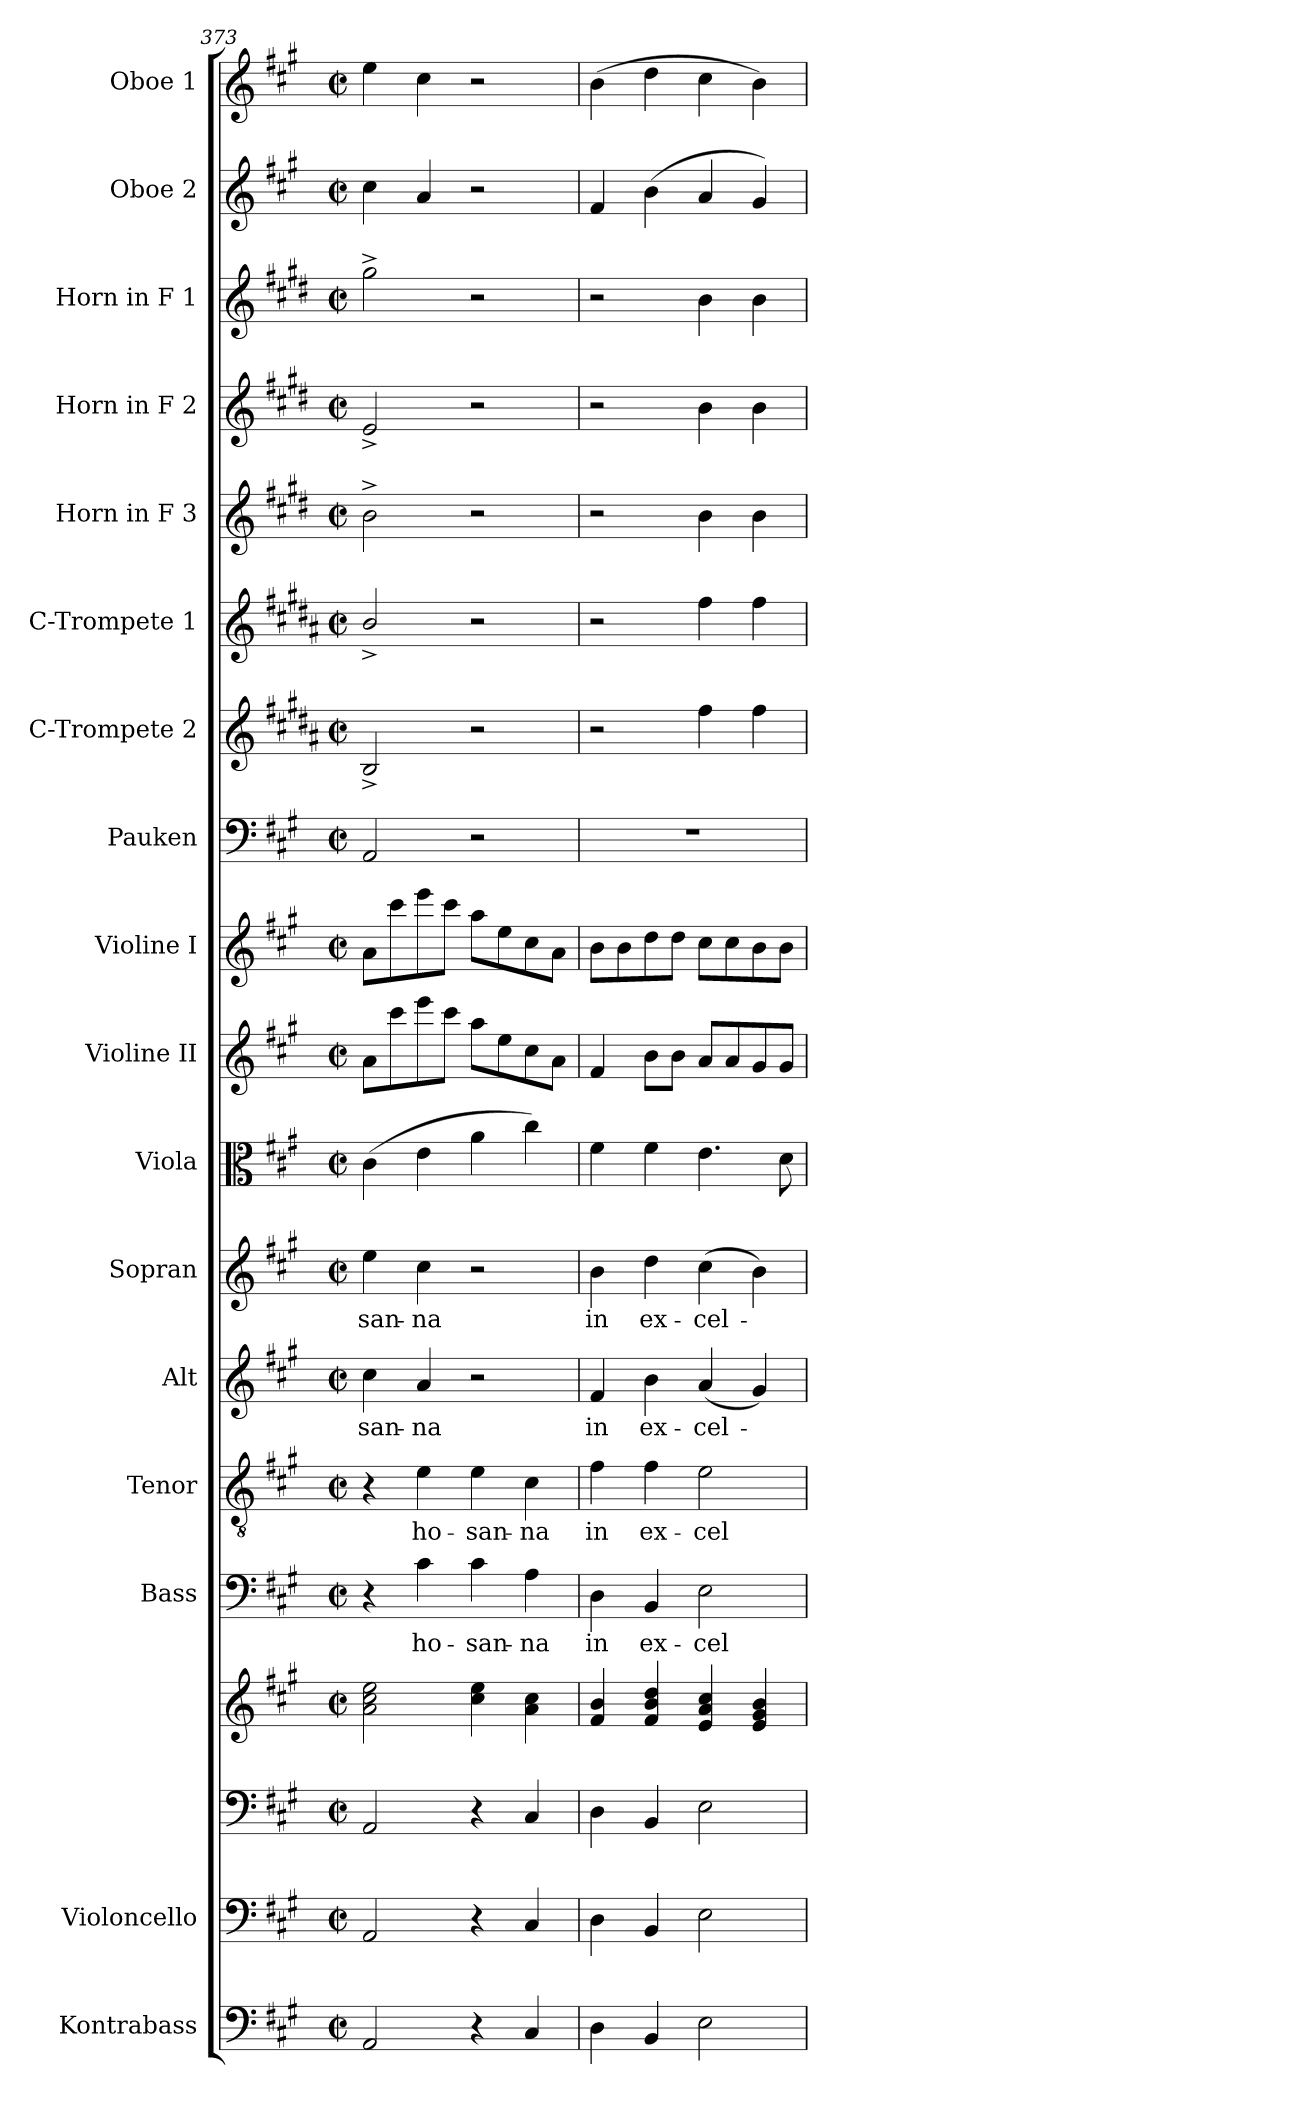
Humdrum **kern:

**kern	**kern	**kern	**kern	**kern	**text	**kern	**text	**kern	**text	**kern	**text	**kern	**kern	**kern	**kern	**kern	**kern	**kern	**kern	**kern	**kern	**kern
*part18	*part17	*part16	*part16	*part15	*part15	*part14	*part14	*part13	*part13	*part12	*part12	*part11	*part10	*part9	*part8	*part7	*part6	*part5	*part4	*part3	*part2	*part1
*staff19	*staff18	*staff17	*staff16	*staff15	*staff15	*staff14	*staff14	*staff13	*staff13	*staff12	*staff12	*staff11	*staff10	*staff9	*staff8	*staff7	*staff6	*staff5	*staff4	*staff3	*staff2	*staff1
*I"Kontrabass	*I"Violoncello	*	*	*I"Bass	*	*I"Tenor	*	*I"Alt	*	*I"Sopran	*	*I"Viola	*I"Violine II	*I"Violine I	*I"Pauken	*I"C-Trompete 2	*I"C-Trompete 1	*I"Horn in F 3	*I"Horn in F 2	*I"Horn in F 1	*I"Oboe 2	*I"Oboe 1
*I'Kb.	*I'Vc.	*	*	*I'B.	*	*I'T.	*	*I'A.	*	*I'S.	*	*I'Vla.	*I'Vl. II	*I'Vl. I	*I'Pk.	*I'C Trp. 2	*I'C Trp. 1	*	*	*	*I'Ob. 2	*I'Ob. 1
*clefF4	*clefF4	*clefF4	*clefG2	*clefF4	*	*clefGv2	*	*clefG2	*	*clefG2	*	*clefC3	*clefG2	*clefG2	*clefF4	*clefG2	*clefG2	*clefG2	*clefG2	*clefG2	*clefG2	*clefG2
*ITrd7c12	*	*	*	*	*	*	*	*	*	*	*	*	*	*	*	*ITrd1c2	*ITrd1c2	*ITrd4c7	*ITrd4c7	*ITrd4c7	*	*
*k[f#c#g#]	*k[f#c#g#]	*k[f#c#g#]	*k[f#c#g#]	*k[f#c#g#]	*	*k[f#c#g#]	*	*k[f#c#g#]	*	*k[f#c#g#]	*	*k[f#c#g#]	*k[f#c#g#]	*k[f#c#g#]	*k[f#c#g#]	*k[f#c#g#]	*k[f#c#g#]	*k[f#c#g#]	*k[f#c#g#]	*k[f#c#g#]	*k[f#c#g#]	*k[f#c#g#]
*A:	*A:	*A:	*A:	*A:	*	*A:	*	*A:	*	*A:	*	*A:	*A:	*A:	*A:	*A:	*A:	*A:	*A:	*A:	*A:	*A:
*M2/2	*M2/2	*M2/2	*M2/2	*M2/2	*	*M2/2	*	*M2/2	*	*M2/2	*	*M2/2	*M2/2	*M2/2	*M2/2	*M2/2	*M2/2	*M2/2	*M2/2	*M2/2	*M2/2	*M2/2
*met(c|)	*met(c|)	*met(c|)	*met(c|)	*met(c|)	*	*met(c|)	*	*met(c|)	*	*met(c|)	*	*met(c|)	*met(c|)	*met(c|)	*met(c|)	*met(c|)	*met(c|)	*met(c|)	*met(c|)	*met(c|)	*met(c|)	*met(c|)
=373	=373	=373	=373	=373	=373	=373	=373	=373	=373	=373	=373	=373	=373	=373	=373	=373	=373	=373	=373	=373	=373	=373
!	!	!	!	!	!	!	!	!	!LO:LY:b	!	!LO:LY:b	!	!	!	!	!	!	!	!	!	!	!
2AAA/	2AA/	2AA/	2a\ 2cc#\ 2ee\	4r	.	4r	.	4cc#\	-san-	4ee\	-san-	(>4c#\	8a\L	8a\L	2AA/	2A^</	2a^</	2e^>\	2A^</	2cc#^>\	4cc#\	4ee\
.	.	.	.	.	.	.	.	.	.	.	.	.	8ccc#\	8ccc#\	.	.	.	.	.	.	.	.
!	!	!	!	!	!LO:LY:b	!	!LO:LY:b	!	!LO:LY:b	!	!LO:LY:b	!	!	!	!	!	!	!	!	!	!	!
.	.	.	.	4c#\	ho-	4e\	ho-	4a/	-na	4cc#\	-na	4e\	8eee\	8eee\	.	.	.	.	.	.	4a/	4cc#\
.	.	.	.	.	.	.	.	.	.	.	.	.	8ccc#\J	8ccc#\J	.	.	.	.	.	.	.	.
!	!	!	!	!	!LO:LY:b	!	!LO:LY:b	!	!	!	!	!	!	!	!	!	!	!	!	!	!	!
4r	4r	4r	4cc#\ 4ee\	4c#\	-san-	4e\	-san-	2r	.	2r	.	4a\	8aa\L	8aa\L	2r	2r	2r	2r	2r	2r	2r	2r
.	.	.	.	.	.	.	.	.	.	.	.	.	8ee\	8ee\	.	.	.	.	.	.	.	.
!	!	!	!	!	!LO:LY:b	!	!LO:LY:b	!	!	!	!	!	!	!	!	!	!	!	!	!	!	!
4CC#/	4C#/	4C#/	4a\ 4cc#\	4A\	-na	4c#\	-na	.	.	.	.	4cc#\)	8cc#\	8cc#\	.	.	.	.	.	.	.	.
.	.	.	.	.	.	.	.	.	.	.	.	.	8a\J	8a\J	.	.	.	.	.	.	.	.
!!LO:PB:g=z
=374	=374	=374	=374	=374	=374	=374	=374	=374	=374	=374	=374	=374	=374	=374	=374	=374	=374	=374	=374	=374	=374	=374
!	!	!	!	!	!LO:LY:b	!	!LO:LY:b	!	!LO:LY:b	!	!LO:LY:b	!	!	!	!	!	!	!	!	!	!	!
4DD\	4D\	4D\	4f#/ 4b/	4D\	in	4f#\	in	4f#/	in	4b\	in	4f#\	4f#/	8b\L	1r	2r	2r	2r	2r	2r	4f#/	(>4b\
.	.	.	.	.	.	.	.	.	.	.	.	.	.	8b\	.	.	.	.	.	.	.	.
!	!	!	!	!	!LO:LY:b	!	!LO:LY:b	!	!LO:LY:b	!	!LO:LY:b	!	!	!	!	!	!	!	!	!	!	!
4BBB/	4BB/	4BB/	4f#/ 4b/ 4dd/	4BB/	ex-	4f#\	ex-	4b\	ex-	4dd\	ex-	4f#\	8b\L	8dd\	.	.	.	.	.	.	(>4b\	4dd\
.	.	.	.	.	.	.	.	.	.	.	.	.	8b\J	8dd\J	.	.	.	.	.	.	.	.
!	!	!	!	!	!LO:LY:b	!	!LO:LY:b	!	!LO:LY:b	!	!LO:LY:b	!	!	!	!	!	!	!	!	!	!	!
2EE\	2E\	2E\	4e/ 4a/ 4cc#/	2E\	-cel-	2e\	-cel-	(<4a/	-cel-	(>4cc#\	-cel-	4.e\	8a/L	8cc#\L	.	4ee\	4ee\	4e\	4e\	4e\	4a/	4cc#\
.	.	.	.	.	.	.	.	.	.	.	.	.	8a/	8cc#\	.	.	.	.	.	.	.	.
.	.	.	4e/ 4g#/ 4b/	.	.	.	.	4g#/)	.	4b\)	.	.	8g#/	8b\	.	4ee\	4ee\	4e\	4e\	4e\	4g#/)	4b\)
.	.	.	.	.	.	.	.	.	.	.	.	8d\	8g#/J	8b\J	.	.	.	.	.	.	.	.
=	=	=	=	=	=	=	=	=	=	=	=	=	=	=	=	=	=	=	=	=	=	=
*-	*-	*-	*-	*-	*-	*-	*-	*-	*-	*-	*-	*-	*-	*-	*-	*-	*-	*-	*-	*-	*-	*-
